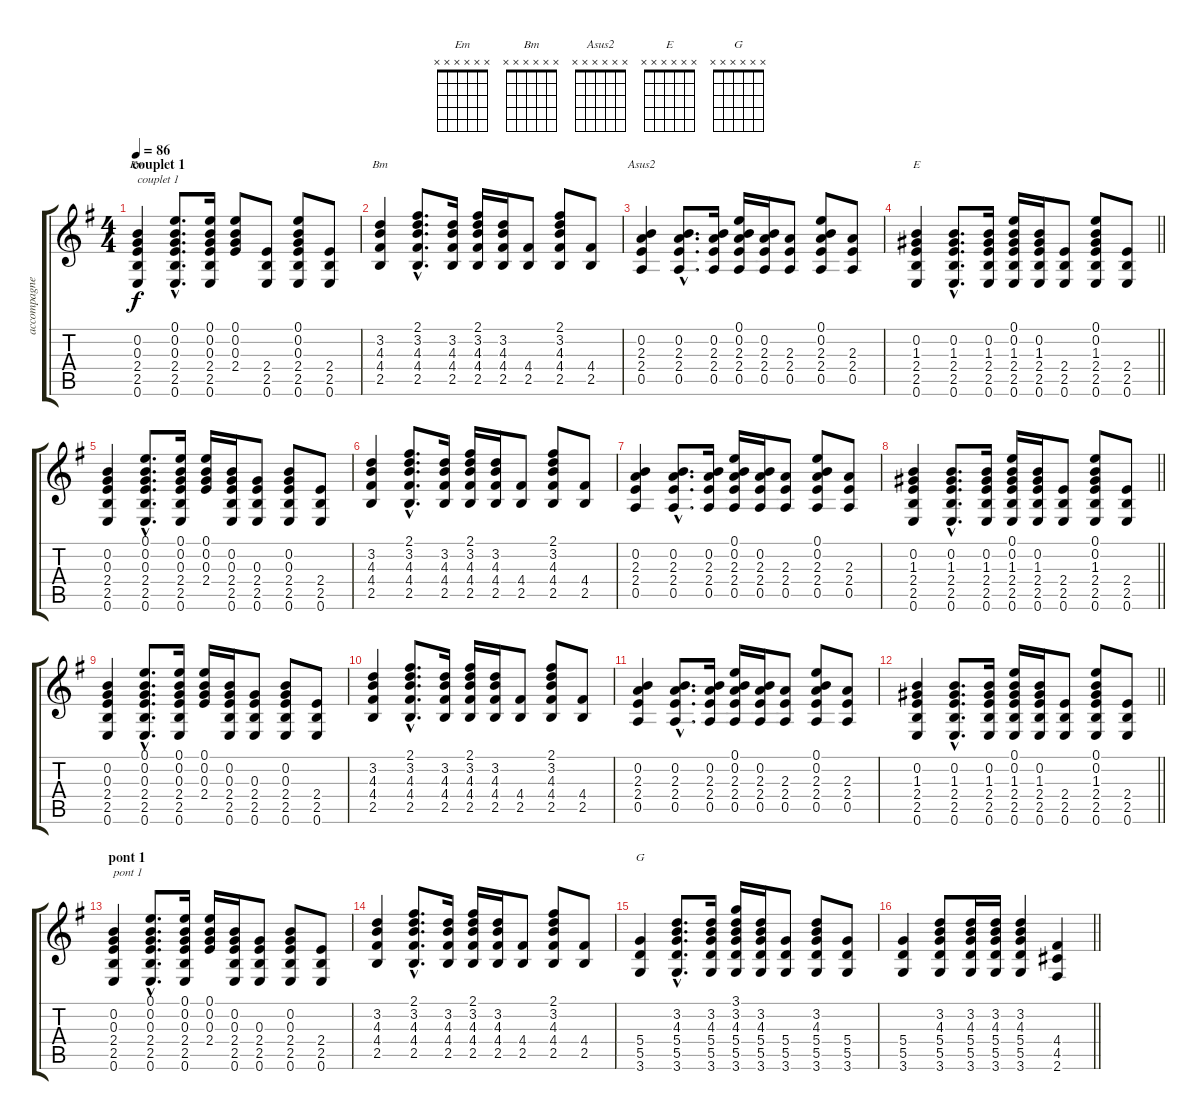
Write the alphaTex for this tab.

\track ("accompagnement" "accompagne") {instrument acousticguitarsteel}
\staff {score tabs}
\tuning (E4 B3 G3 D3 A2 E2) {hide}
\chord ("Em" x x x x x x)
\chord ("Bm" x x x x x x)
\chord ("Asus2" x x x x x x)
\chord ("E" x x x x x x)
\chord ("G" x x x x x x)
\ts (4 4)
\section ("" "couplet 1")
\tempo 86
\clef g2
\ks eminor
(0.2 0.3 2.4 2.5 0.6).4{ch "Em" txt "couplet 1" dy f instrument acousticguitarsteel} (0.1{hac} 0.2{hac} 0.3{hac} 2.4{hac} 2.5{hac} 0.6{hac}).8{d} (0.1 0.2 0.3 2.4 2.5 0.6).16 (0.1 0.2 0.3 2.4).8 (2.4 2.5 0.6).8 (0.1 0.2 0.3 2.4 2.5 0.6).8 (2.4 2.5 0.6).8 |
(3.2 4.3 4.4 2.5).4{ch "Bm"} (2.1{hac} 3.2{hac} 4.3{hac} 4.4{hac} 2.5{hac}).8{d} (3.2 4.3 4.4 2.5).16 (2.1 3.2 4.3 4.4 2.5).16 (3.2 4.3 4.4 2.5).16 (4.4 2.5).8 (2.1 3.2 4.3 4.4 2.5).8 (4.4 2.5).8 |
(0.2 2.3 2.4 0.5).4{ch "Asus2"} (0.2{hac} 2.3{hac} 2.4{hac} 0.5{hac}).8{d} (0.2 2.3 2.4 0.5).16 (0.1 0.2 2.3 2.4 0.5).16 (0.2 2.3 2.4 0.5).16 (2.3 2.4 0.5).8 (0.1 0.2 2.3 2.4 0.5).8 (2.3 2.4 0.5).8 |
\barLineRight lightlight
(0.2 1.3 2.4 2.5 0.6).4{ch "E"} (0.2{hac} 1.3{hac} 2.4{hac} 2.5{hac} 0.6{hac}).8{d} (0.2 1.3 2.4 2.5 0.6).16 (0.1 0.2 1.3 2.4 2.5 0.6).16 (0.2 1.3 2.4 2.5 0.6).16 (2.4 2.5 0.6).8 (0.1 0.2 1.3 2.4 2.5 0.6).8 (2.4 2.5 0.6).8 |
(0.2 0.3 2.4 2.5 0.6).4 (0.1{hac} 0.2{hac} 0.3{hac} 2.4{hac} 2.5{hac} 0.6{hac}).8{d} (0.1 0.2 0.3 2.4 2.5 0.6).16 (0.1 0.2 0.3 2.4).16 (0.2 0.3 2.4 2.5 0.6).16 (0.3 2.4 2.5 0.6).8 (0.2 0.3 2.4 2.5 0.6).8 (2.4 2.5 0.6).8 |
(3.2 4.3 4.4 2.5).4 (2.1{hac} 3.2{hac} 4.3{hac} 4.4{hac} 2.5{hac}).8{d} (3.2 4.3 4.4 2.5).16 (2.1 3.2 4.3 4.4 2.5).16 (3.2 4.3 4.4 2.5).16 (4.4 2.5).8 (2.1 3.2 4.3 4.4 2.5).8 (4.4 2.5).8 |
(0.2 2.3 2.4 0.5).4 (0.2{hac} 2.3{hac} 2.4{hac} 0.5{hac}).8{d} (0.2 2.3 2.4 0.5).16 (0.1 0.2 2.3 2.4 0.5).16 (0.2 2.3 2.4 0.5).16 (2.3 2.4 0.5).8 (0.1 0.2 2.3 2.4 0.5).8 (2.3 2.4 0.5).8 |
\barLineRight lightlight
(0.2 1.3 2.4 2.5 0.6).4 (0.2{hac} 1.3{hac} 2.4{hac} 2.5{hac} 0.6{hac}).8{d} (0.2 1.3 2.4 2.5 0.6).16 (0.1 0.2 1.3 2.4 2.5 0.6).16 (0.2 1.3 2.4 2.5 0.6).16 (2.4 2.5 0.6).8 (0.1 0.2 1.3 2.4 2.5 0.6).8 (2.4 2.5 0.6).8 |
(0.2 0.3 2.4 2.5 0.6).4 (0.1{hac} 0.2{hac} 0.3{hac} 2.4{hac} 2.5{hac} 0.6{hac}).8{d} (0.1 0.2 0.3 2.4 2.5 0.6).16 (0.1 0.2 0.3 2.4).16 (0.2 0.3 2.4 2.5 0.6).16 (0.3 2.4 2.5 0.6).8 (0.2 0.3 2.4 2.5 0.6).8 (2.4 2.5 0.6).8 |
(3.2 4.3 4.4 2.5).4 (2.1{hac} 3.2{hac} 4.3{hac} 4.4{hac} 2.5{hac}).8{d} (3.2 4.3 4.4 2.5).16 (2.1 3.2 4.3 4.4 2.5).16 (3.2 4.3 4.4 2.5).16 (4.4 2.5).8 (2.1 3.2 4.3 4.4 2.5).8 (4.4 2.5).8 |
(0.2 2.3 2.4 0.5).4 (0.2{hac} 2.3{hac} 2.4{hac} 0.5{hac}).8{d} (0.2 2.3 2.4 0.5).16 (0.1 0.2 2.3 2.4 0.5).16 (0.2 2.3 2.4 0.5).16 (2.3 2.4 0.5).8 (0.1 0.2 2.3 2.4 0.5).8 (2.3 2.4 0.5).8 |
\barLineRight lightlight
(0.2 1.3 2.4 2.5 0.6).4 (0.2{hac} 1.3{hac} 2.4{hac} 2.5{hac} 0.6{hac}).8{d} (0.2 1.3 2.4 2.5 0.6).16 (0.1 0.2 1.3 2.4 2.5 0.6).16 (0.2 1.3 2.4 2.5 0.6).16 (2.4 2.5 0.6).8 (0.1 0.2 1.3 2.4 2.5 0.6).8 (2.4 2.5 0.6).8 |
\section ("" "pont 1")
(0.2 0.3 2.4 2.5 0.6).4{txt "pont 1"} (0.1{hac} 0.2{hac} 0.3{hac} 2.4{hac} 2.5{hac} 0.6{hac}).8{d} (0.1 0.2 0.3 2.4 2.5 0.6).16 (0.1 0.2 0.3 2.4).16 (0.2 0.3 2.4 2.5 0.6).16 (0.3 2.4 2.5 0.6).8 (0.2 0.3 2.4 2.5 0.6).8 (2.4 2.5 0.6).8 |
(3.2 4.3 4.4 2.5).4 (2.1{hac} 3.2{hac} 4.3{hac} 4.4{hac} 2.5{hac}).8{d} (3.2 4.3 4.4 2.5).16 (2.1 3.2 4.3 4.4 2.5).16 (3.2 4.3 4.4 2.5).16 (4.4 2.5).8 (2.1 3.2 4.3 4.4 2.5).8 (4.4 2.5).8 |
(5.4 5.5 3.6).4{ch "G"} (3.2{hac} 4.3{hac} 5.4{hac} 5.5{hac} 3.6{hac}).8{d} (3.2 4.3 5.4 5.5 3.6).16 (3.1 3.2 4.3 5.4 5.5 3.6).16 (3.2 4.3 5.4 5.5 3.6).16 (5.4 5.5 3.6).8 (3.2 4.3 5.4 5.5 3.6).8 (5.4 5.5 3.6).8 |
\barLineRight lightlight
(5.4 5.5 3.6).4 (3.2 4.3 5.4 5.5 3.6).8 (3.2 4.3 5.4 5.5 3.6).16 (3.2 4.3 5.4 5.5 3.6).16 (3.2 4.3 5.4 5.5 3.6).4 (4.4 4.5 2.6).4
